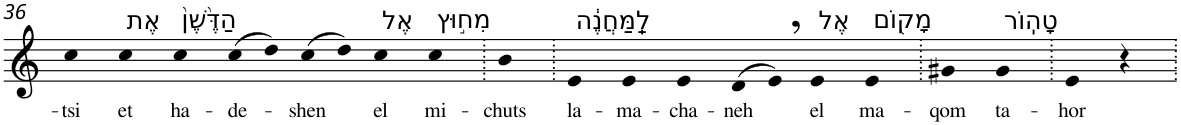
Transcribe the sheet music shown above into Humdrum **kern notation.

**kern	**text
*part1	*part1
*staff1	*staff1
*I"Piano	*
*I'Pno	*
!!LO:PB:g=z
*clefG2	*
*k[]	*
=36	=36
!	!LO:LY:b
4cc	-tsi
!LO:TX:a:t=אֶת	!
!	!LO:LY:b
4cc	et
!LO:TX:a:t=הַדֶּ֙שֶׁן֙	!
!	!LO:LY:b
4cc	ha-
!	!LO:LY:b
(>8cc	-de-
8dd)	.
!	!LO:LY:b
(>8cc	-shen
8dd)	.
!LO:TX:a:t=אֶל	!
!	!LO:LY:b
4cc	el
!LO:TX:a:t=מִח֣וּץ	!
!	!LO:LY:b
4cc	mi-
=37.	=37.
!	!LO:LY:b
4b	-chuts
=38.	=38.
!LO:TX:a:t=לַֽמַּחֲנֶ֔ה	!
!	!LO:LY:b
4e	la-
!	!LO:LY:b
4e	-ma-
!	!LO:LY:b
4e	-cha-
!	!LO:LY:b
(>8d	-neh
8e,)	.
!LO:TX:a:t=אֶל	!
!	!LO:LY:b
4e	el
!LO:TX:a:t=מָק֖וֹם	!
!	!LO:LY:b
4e	ma-
=39.	=39.
!	!LO:LY:b
4g#X	-qom
!LO:TX:a:t=טָהֽוֹר	!
!	!LO:LY:b
4g#	ta-
=40.	=40.
!	!LO:LY:b
4e	-hor
4r	.
=.	=.
*-	*-
